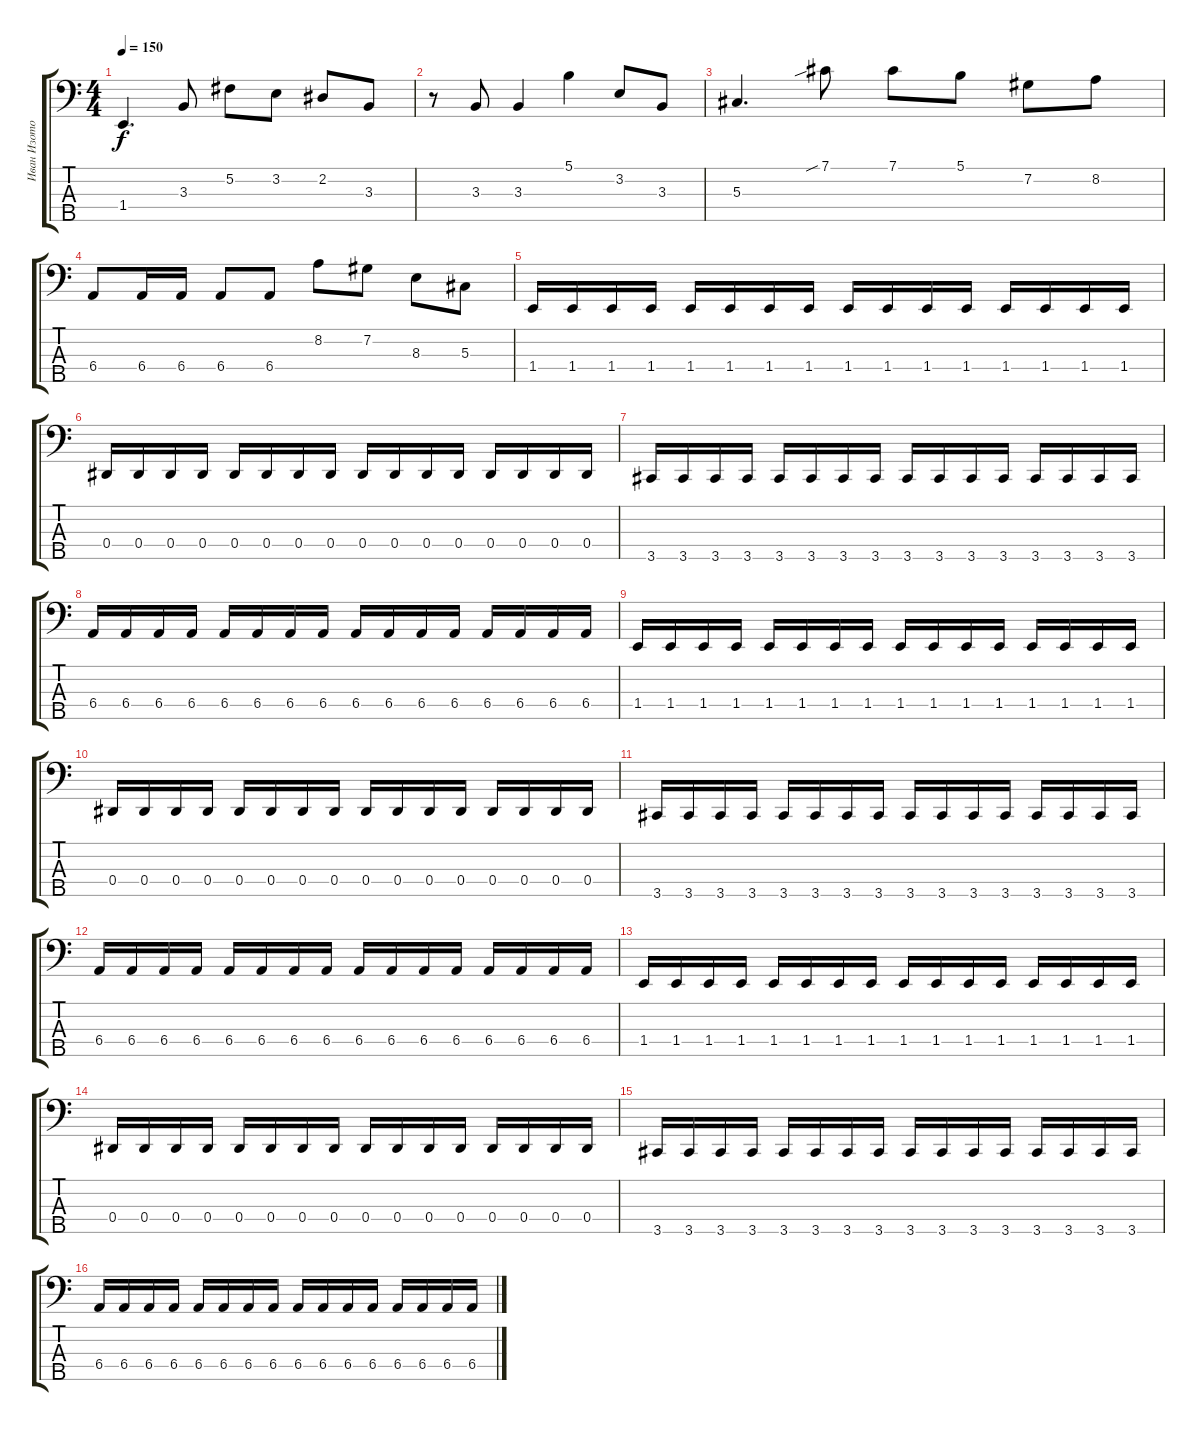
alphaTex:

\track ("Иван Изотов" "Иван Изото") {instrument electricbasspick}
\staff {score tabs}
\tuning (Gb2 Db2 Ab1 Eb1 Bb0) {hide}
\ts (4 4)
\tempo 150
\clef f4
\ks c
1.4.4{d dy f} 3.3.8 5.2.8 3.2.8 2.2.8 3.3.8 |
r.8 3.3.8 3.3.4 5.1.4 3.2.8 3.3.8 |
5.3.4{d} 7.1{sib}.8 7.1.8 5.1.8 7.2.8 8.2.8 |
6.4.8 6.4.16 6.4.16 6.4.8 6.4.8 8.2.8 7.2.8 8.3.8 5.3.8 |
1.4.16{instrument electricbasspick} 1.4.16 1.4.16 1.4.16 1.4.16 1.4.16 1.4.16 1.4.16 1.4.16 1.4.16 1.4.16 1.4.16 1.4.16 1.4.16 1.4.16 1.4.16 |
0.4.16 0.4.16 0.4.16 0.4.16 0.4.16 0.4.16 0.4.16 0.4.16 0.4.16 0.4.16 0.4.16 0.4.16 0.4.16 0.4.16 0.4.16 0.4.16 |
3.5.16 3.5.16 3.5.16 3.5.16 3.5.16 3.5.16 3.5.16 3.5.16 3.5.16 3.5.16 3.5.16 3.5.16 3.5.16 3.5.16 3.5.16 3.5.16 |
6.4.16 6.4.16 6.4.16 6.4.16 6.4.16 6.4.16 6.4.16 6.4.16 6.4.16 6.4.16 6.4.16 6.4.16 6.4.16 6.4.16 6.4.16 6.4.16 |
1.4.16 1.4.16 1.4.16 1.4.16 1.4.16 1.4.16 1.4.16 1.4.16 1.4.16 1.4.16 1.4.16 1.4.16 1.4.16 1.4.16 1.4.16 1.4.16 |
0.4.16 0.4.16 0.4.16 0.4.16 0.4.16 0.4.16 0.4.16 0.4.16 0.4.16 0.4.16 0.4.16 0.4.16 0.4.16 0.4.16 0.4.16 0.4.16 |
3.5.16 3.5.16 3.5.16 3.5.16 3.5.16 3.5.16 3.5.16 3.5.16 3.5.16 3.5.16 3.5.16 3.5.16 3.5.16 3.5.16 3.5.16 3.5.16 |
6.4.16 6.4.16 6.4.16 6.4.16 6.4.16 6.4.16 6.4.16 6.4.16 6.4.16 6.4.16 6.4.16 6.4.16 6.4.16 6.4.16 6.4.16 6.4.16 |
1.4.16 1.4.16 1.4.16 1.4.16 1.4.16 1.4.16 1.4.16 1.4.16 1.4.16 1.4.16 1.4.16 1.4.16 1.4.16 1.4.16 1.4.16 1.4.16 |
0.4.16 0.4.16 0.4.16 0.4.16 0.4.16 0.4.16 0.4.16 0.4.16 0.4.16 0.4.16 0.4.16 0.4.16 0.4.16 0.4.16 0.4.16 0.4.16 |
3.5.16 3.5.16 3.5.16 3.5.16 3.5.16 3.5.16 3.5.16 3.5.16 3.5.16 3.5.16 3.5.16 3.5.16 3.5.16 3.5.16 3.5.16 3.5.16 |
6.4.16 6.4.16 6.4.16 6.4.16 6.4.16 6.4.16 6.4.16 6.4.16 6.4.16 6.4.16 6.4.16 6.4.16 6.4.16 6.4.16 6.4.16 6.4.16
